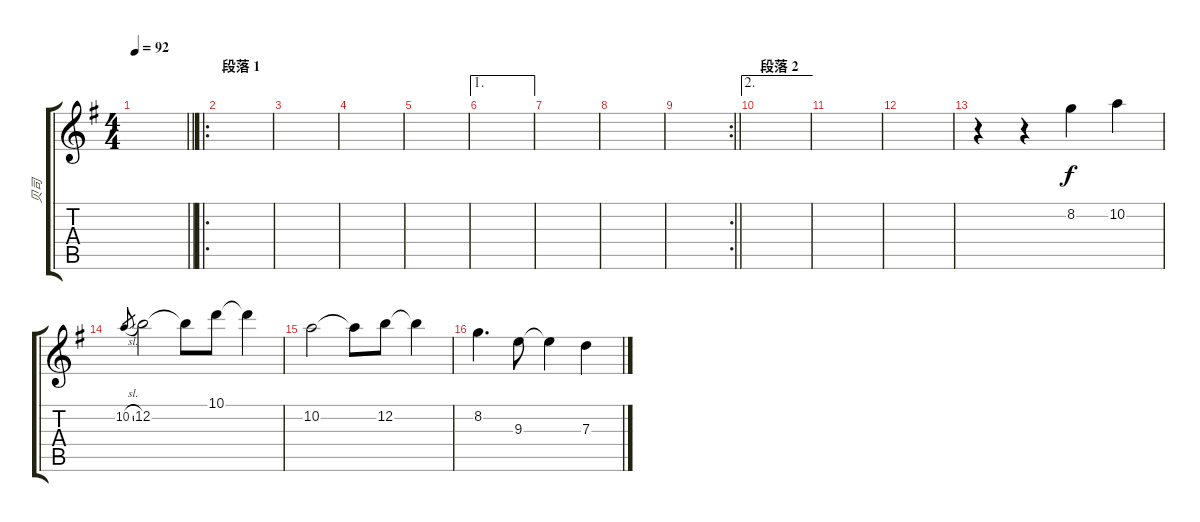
\track ("贝司" "贝司") {instrument overdrivenguitar}
\staff {score tabs}
\tuning (E4 B3 G3 D3 A2 E2) {hide}
\ts (4 4)
\tempo 92
\clef g2
\barLineRight lightlight
\ks g
|
\ro
\section ("" "段落 1")
|
|
|
|
\ae 1
|
|
|
\rc 2
\barLineRight lightlight
|
\ae 2
\section ("" "段落 2")
|
|
|
r.4 r.4 8.2.4 10.2.4 |
10.2{sl}.8{gr} 12.2.2 12.2{t}.8 10.1.8 10.1{t}.4 |
10.2.2 10.2{t}.8 12.2.8 12.2{t}.4 |
8.2.4{d} 9.3.8 9.3{t}.4 7.3.4
